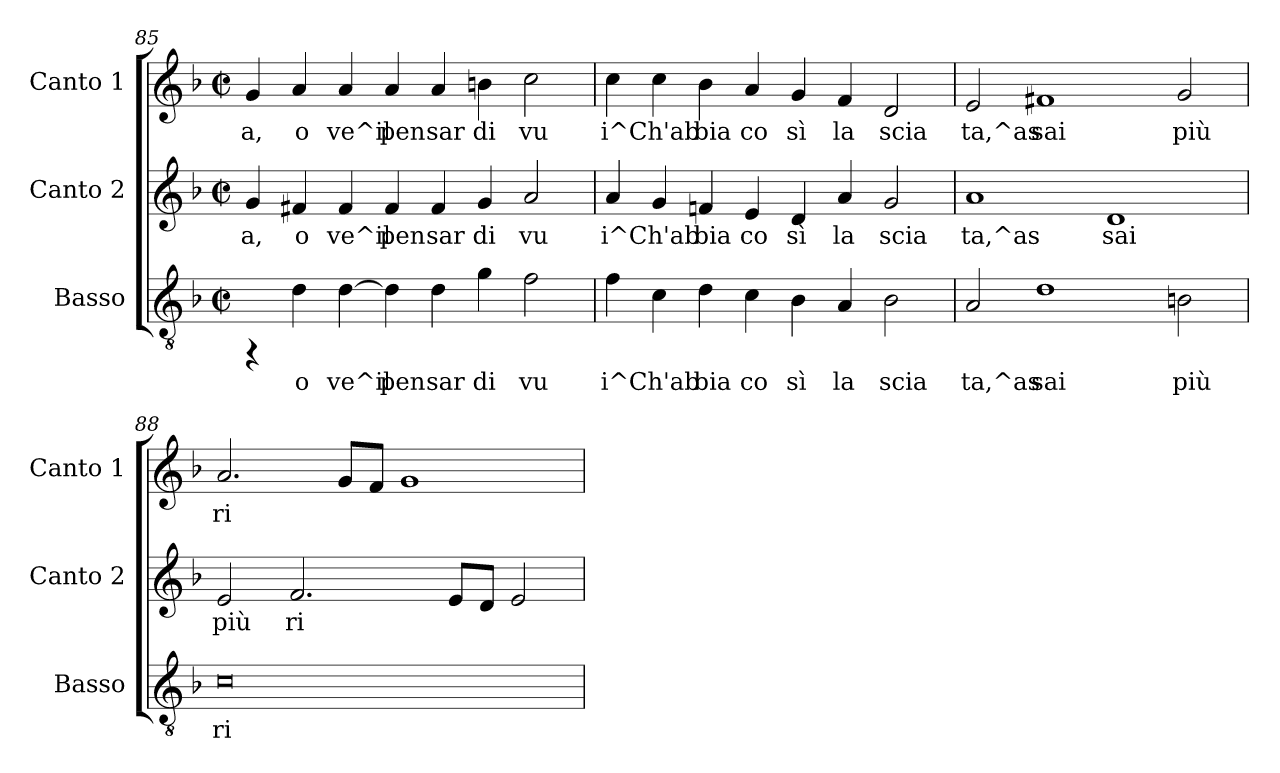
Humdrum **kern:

**kern	**text	**kern	**text	**kern	**text
*part3	*part3	*part2	*part2	*part1	*part1
*staff3	*staff3	*staff2	*staff2	*staff1	*staff1
*I"Basso	*	*I"Canto 2	*	*I"Canto 1	*
*I'Basso	*	*I'Canto 2	*	*I'Canto 1	*
*clefGv2	*	*clefG2	*	*clefG2	*
*k[b-]	*	*k[b-]	*	*k[b-]	*
*F:	*	*F:	*	*F:	*
*M2/2	*	*M2/2	*	*M2/2	*
*met(c|)	*	*met(c|)	*	*met(c|)	*
=85	=85	=85	=85	=85	=85
!	!	!	!LO:LY:b:cj	!	!LO:LY:b:cj
4rFF	.	4g/	a,	4g/	a,
!	!LO:LY:b:cj	!	!LO:LY:b:cj	!	!LO:LY:b:cj
4d\	o	4f#X/	o	4a/	o
!	!LO:LY:b:cj	!	!LO:LY:b:cj	!	!LO:LY:b:cj
[<4d\	ve^il	4f#/	ve^il	4a/	ve^il
!	!LO:LY:b:cj	!	!LO:LY:b:cj	!	!LO:LY:b:cj
4d\]	pen	4f#/	pen	4a/	pen
!	!LO:LY:b:cj	!	!LO:LY:b:cj	!	!LO:LY:b:cj
4d\	sar	4f#/	sar	4a/	sar
!	!LO:LY:b:cj	!	!LO:LY:b:cj	!	!LO:LY:b:cj
4g\	di	4g/	di	4bn\	di
!	!LO:LY:b:cj	!	!LO:LY:b:cj	!	!LO:LY:b:cj
2f\	vu	2a/	vu	2cc\	vu
=86	=86	=86	=86	=86	=86
!	!LO:LY:b:cj	!	!LO:LY:b:cj	!	!LO:LY:b:cj
4f\	i^Ch'ab	4a/	i^Ch'ab	4cc\	i^Ch'ab
!	!LO:LY:b:cj	!	!LO:LY:b:cj	!	!LO:LY:b:cj
4c\	.	4g/	.	4cc\	.
!	!LO:LY:b:cj	!	!LO:LY:b:cj	!	!LO:LY:b:cj
4d\	bia	4fn/	bia	4b-\	bia
!	!LO:LY:b:cj	!	!LO:LY:b:cj	!	!LO:LY:b:cj
4c\	co	4e/	co	4a/	co
!	!LO:LY:b:cj	!	!LO:LY:b:cj	!	!LO:LY:b:cj
4B-\	sì	4d/	sì	4g/	sì
!	!LO:LY:b:cj	!	!LO:LY:b:cj	!	!LO:LY:b:cj
4A/	la	4a/	la	4f/	la
!	!LO:LY:b:cj	!	!LO:LY:b:cj	!	!LO:LY:b:cj
2B-\	scia	2g/	scia	2d/	scia
=87	=87	=87	=87	=87	=87
!	!LO:LY:b:cj	!	!LO:LY:b:cj	!	!LO:LY:b:cj
2A/	ta,^as	1a	ta,^as	2e/	ta,^as
!	!LO:LY:b:cj	!	!	!	!LO:LY:b:cj
1d	sai	.	.	1f#X	sai
!	!	!	!LO:LY:b:cj	!	!
.	.	1d	sai	.	.
!	!LO:LY:b:cj	!	!	!	!LO:LY:b:cj
2Bn\	più	.	.	2g/	più
!!LO:LB:g=z
=88	=88	=88	=88	=88	=88
!	!LO:LY:b:cj	!	!LO:LY:b:cj	!	!LO:LY:b:cj
0c	ri	2e/	più	2.a/	ri
!	!	!	!LO:LY:b:cj	!	!
.	.	2.f/	ri	.	.
!	!	!	!	!	!LO:LY:b:cj
.	.	.	.	8g/L	.
!	!	!	!	!	!LO:LY:b:cj
.	.	.	.	8f/J	.
!	!	!	!	!	!LO:LY:b:cj
.	.	.	.	1g	.
!	!	!	!LO:LY:b:cj	!	!
.	.	8e/L	.	.	.
!	!	!	!LO:LY:b:cj	!	!
.	.	8d/J	.	.	.
!	!	!	!LO:LY:b:cj	!	!
.	.	2e/	.	.	.
=	=	=	=	=	=
*-	*-	*-	*-	*-	*-
